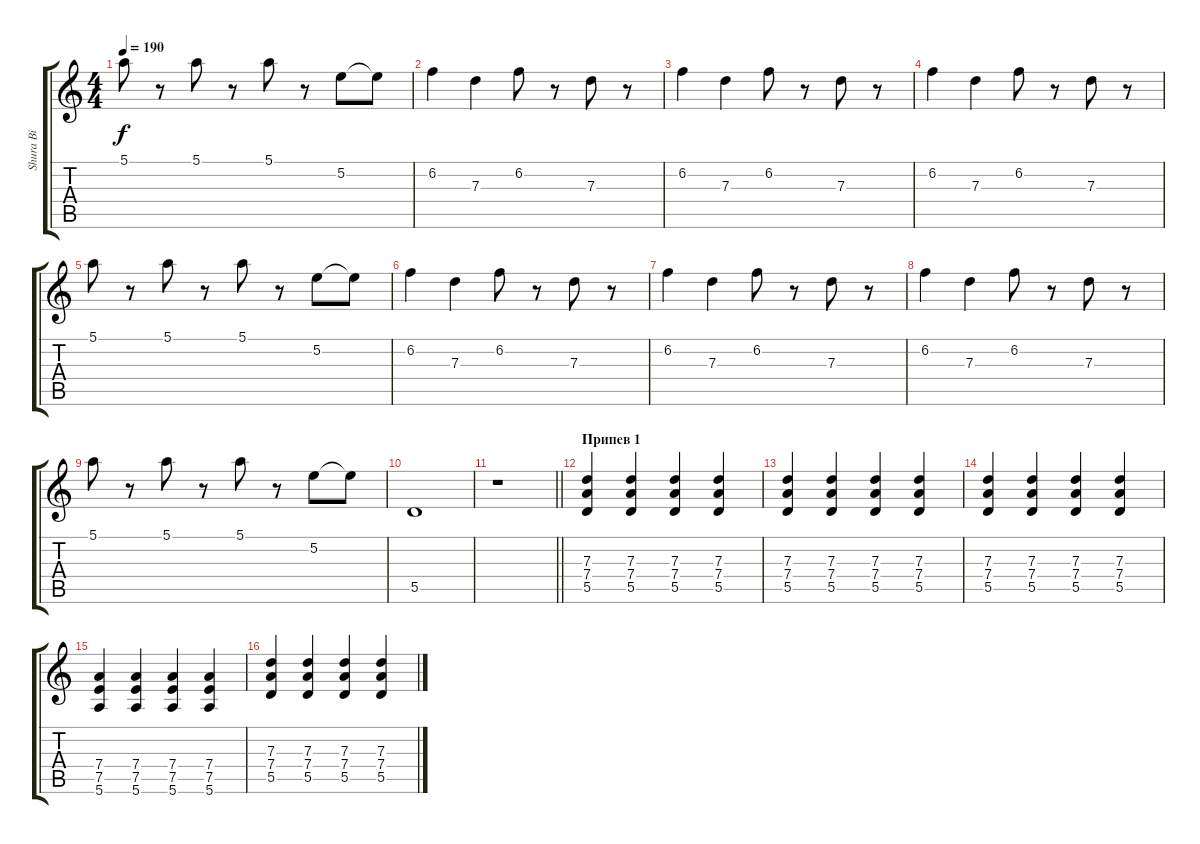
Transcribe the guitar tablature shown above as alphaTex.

\track ("Shura Bi" "Shura Bi") {instrument distortionguitar}
\staff {score tabs}
\tuning (E4 B3 G3 D3 A2 E2) {hide}
\ts (4 4)
\tempo 190
\clef g2
\ks c
5.1.8{dy f} r.8 5.1.8 r.8 5.1.8 r.8 5.2.8 5.2{t}.8 |
6.2.4 7.3.4 6.2.8 r.8 7.3.8 r.8 |
6.2.4 7.3.4 6.2.8 r.8 7.3.8 r.8 |
6.2.4 7.3.4 6.2.8 r.8 7.3.8 r.8 |
5.1.8 r.8 5.1.8 r.8 5.1.8 r.8 5.2.8 5.2{t}.8 |
6.2.4 7.3.4 6.2.8 r.8 7.3.8 r.8 |
6.2.4 7.3.4 6.2.8 r.8 7.3.8 r.8 |
6.2.4 7.3.4 6.2.8 r.8 7.3.8 r.8 |
5.1.8 r.8 5.1.8 r.8 5.1.8 r.8 5.2.8 5.2{t}.8 |
5.5.1 |
\barLineRight lightlight
r.1 |
\section ("" "Припев 1")
(7.3 7.4 5.5).4 (7.3 7.4 5.5).4 (7.3 7.4 5.5).4 (7.3 7.4 5.5).4 |
(7.3 7.4 5.5).4 (7.3 7.4 5.5).4 (7.3 7.4 5.5).4 (7.3 7.4 5.5).4 |
(7.3 7.4 5.5).4 (7.3 7.4 5.5).4 (7.3 7.4 5.5).4 (7.3 7.4 5.5).4 |
(7.4 7.5 5.6).4 (7.4 7.5 5.6).4 (7.4 7.5 5.6).4 (7.4 7.5 5.6).4 |
(7.3 7.4 5.5).4 (7.3 7.4 5.5).4 (7.3 7.4 5.5).4 (7.3 7.4 5.5).4
